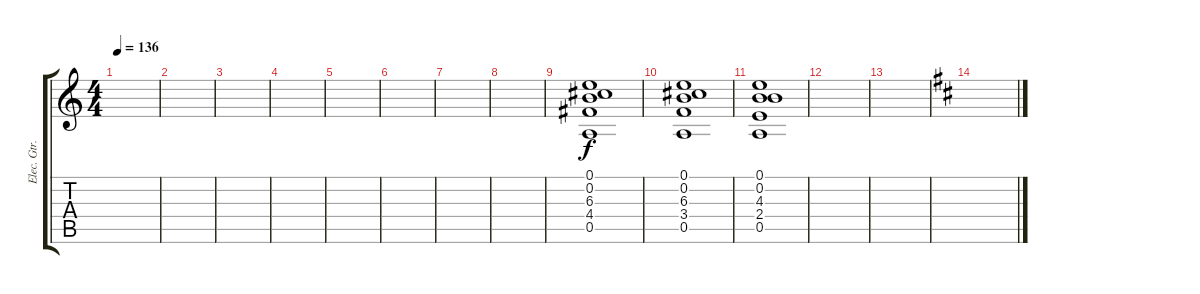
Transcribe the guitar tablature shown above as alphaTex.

\track ("Elec. Gtr. 2" "Elec. Gtr.") {instrument acousticguitarsteel}
\staff {score tabs}
\tuning (E4 B3 G3 D3 A2 E2) {hide}
\ts (4 4)
\tempo 136
\clef g2
\ks c
|
|
|
|
|
|
|
|
(0.1 0.2 6.3 4.4 0.5).1{volume 10} |
(0.1 0.2 6.3 3.4 0.5).1 |
(0.1 0.2 4.3 2.4 0.5).1 |
|
|
\ks d
